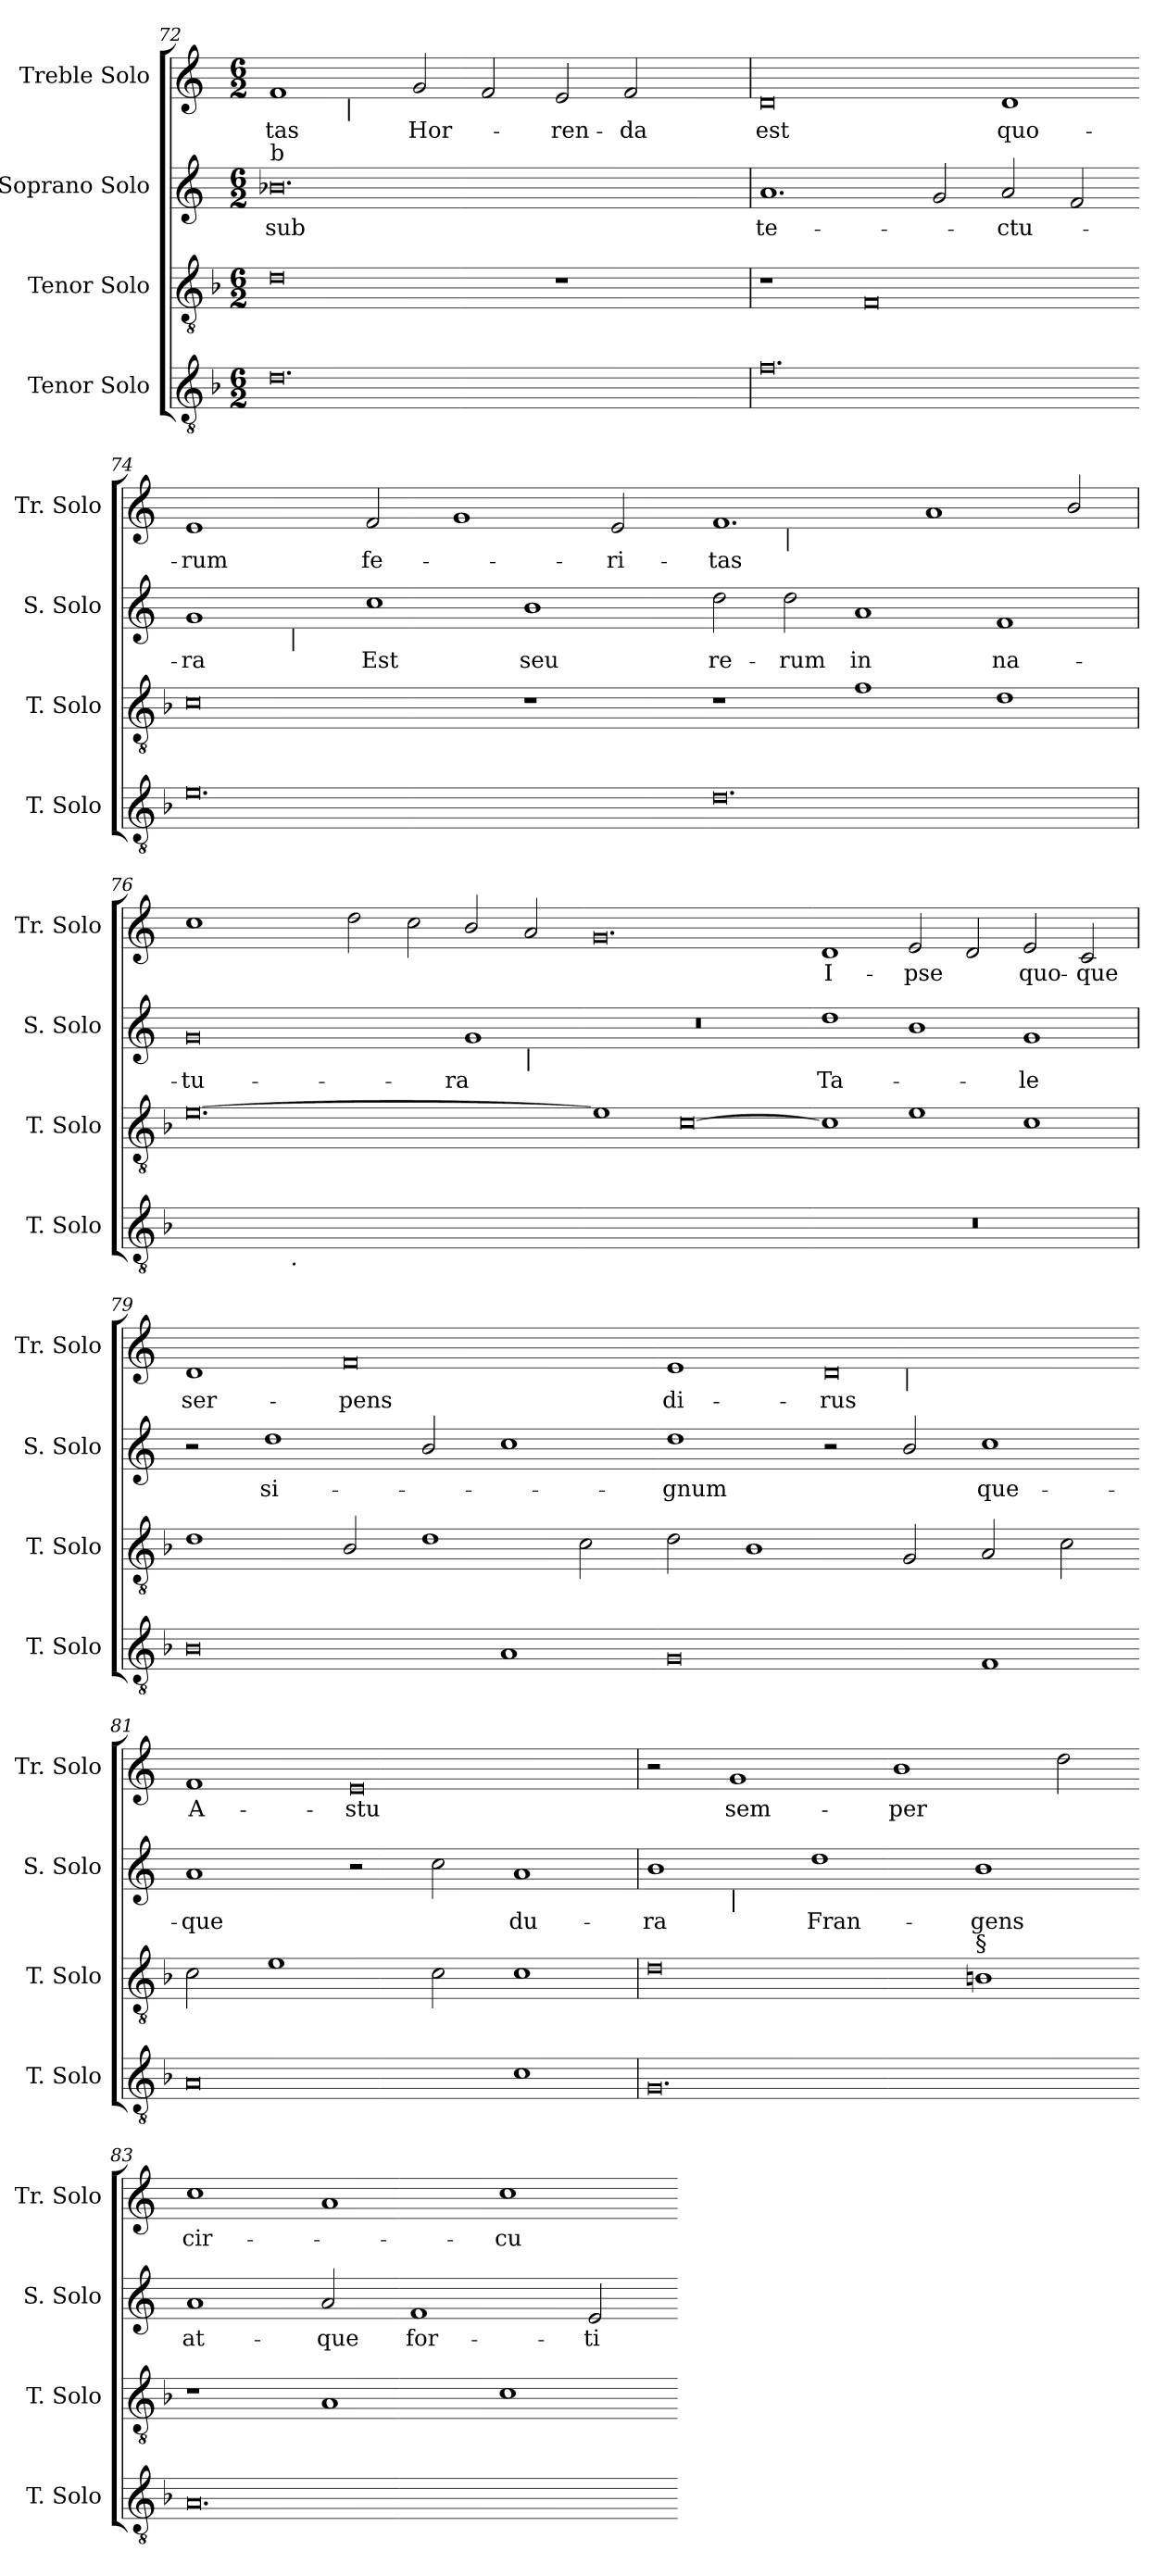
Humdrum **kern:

**kern	**kern	**kern	**text	**kern	**text
*part4	*part3	*part2	*part2	*part1	*part1
*staff4	*staff3	*staff2	*staff2	*staff1	*staff1
*I"Tenor Solo	*I"Tenor Solo	*I"Soprano Solo	*	*I"Treble Solo	*
*I'T. Solo	*I'T. Solo	*I'S. Solo	*	*I'Tr. Solo	*
*clefGv2	*clefGv2	*clefG2	*	*clefG2	*
*ITrd7c12	*ITrd7c12	*	*	*	*
*k[b-]	*k[b-]	*k[]	*	*k[]	*
*F:	*F:	*C:	*	*C:	*
*M6/2	*M6/2	*M6/2	*	*M6/2	*
=72	=72	=72	=72	=72	=72
!	!	!	!LO:LY:b:color=#000000	!	!
!	!	!LO:TX:a:t=b	!	!	!
!	!	!	!	!	!LO:LY:b:color=#000000
*	*	*	*	*^	*
0.Di	0Di	0.b-i	sub	1fi	2ryy	-tas
.	.	.	.	.	128ryy	.
.	.	.	.	.	1024ryy	.
!	!	!	!	!	!LO:TX:b:i:t=|	!
.	.	.	.	.	1ryy	.
!	!	!	!	!	!	!LO:LY:b:color=#000000
.	.	.	.	2gi/	.	Hor-
.	.	.	.	2fi/	.	.
.	.	.	.	.	1ryy	.
!	!	!	!	!	!	!LO:LY:b:color=#000000
.	1r	.	.	2ei/	.	-ren-
!	!	!	!	!	!	!LO:LY:b:color=#000000
.	.	.	.	2fi/	.	-da
.	.	.	.	.	4ryy	.
.	.	.	.	.	8ryy	.
.	.	.	.	.	16ryy	.
.	.	.	.	.	32ryy	.
.	.	.	.	.	64ryy	.
.	.	.	.	.	256..ryy	.
*	*	*	*	*v	*v	*
!!LO:PB:g=z
=73	=73	=73	=73	=73	=73
*	*	*	*	*^	*
!	!	!	!LO:LY:b:color=#000000	!	!	!
*	*	*	*	*v	*v	*
*	*	*	*	*^	*
!	!	!	!	!	!	!LO:LY:b:color=#000000
*	*	*	*	*v	*v	*
0.Fi	1r	1.ai	te-	0di	est
.	0FFi	.	.	.	.
.	.	2gi/	.	.	.
!	!	!	!LO:LY:b:color=#000000	!	!
!	!	!	!	!	!LO:LY:b:color=#000000
.	.	2ai/	-ctu-	1di	quo-
.	.	2fi/	.	.	.
=74-	=74-	=74-	=74-	=74-	=74-
!	!	!	!LO:LY:b:color=#000000	!	!
!	!	!	!	!	!LO:LY:b:color=#000000
*	*	*^	*	*	*
0.Ei	0Ci	1gi	4ryy	-ra	1ei	-rum
.	.	.	8ryy	.	.	.
.	.	.	32ryy	.	.	.
.	.	.	64ryy	.	.	.
.	.	.	256.ryy	.	.	.
!	!	!	!LO:TX:b:i:t=|	!	!	!
.	.	.	1ryy	.	.	.
!	!	!	!	!LO:LY:b:color=#000000	!	!
!	!	!	!	!	!	!LO:LY:b:color=#000000
.	.	1cci	.	Est	2fi/	fe-
.	.	.	1ryy	.	.	.
.	.	.	.	.	1gi	.
!	!	!	!	!LO:LY:b:color=#000000	!	!
.	1r	1bi	.	seu	.	.
.	.	.	2ryy	.	.	.
!	!	!	!	!	!	!LO:LY:b:color=#000000
.	.	.	.	.	2ei/	-ri-
.	.	.	16ryy	.	.	.
.	.	.	128ryy	.	.	.
.	.	.	512ryy	.	.	.
*	*	*v	*v	*	*	*
=75-	=75-	=75-	=75-	=75-	=75-
*	*	*^	*	*	*
!	!	!	!	!LO:LY:b:color=#000000	!	!
*	*	*v	*v	*	*	*
*	*	*^	*	*	*
!	!	!	!	!	!	!LO:LY:b:color=#000000
*	*	*v	*v	*	*^	*
0.Di	1r	2ddi\	re-	1.fi	2ryy	-tas
!	!	!	!	!	!LO:TX:b:i:t=|	!
!	!	!	!LO:LY:b:color=#000000	!	!	!
.	.	2ddi\	-rum	.	1ryy	.
!	!	!	!LO:LY:b:color=#000000	!	!	!
.	1Fi	1ai	in	.	.	.
.	.	.	.	1ai	1.ryy	.
!	!	!	!LO:LY:b:color=#000000	!	!	!
.	1Di	1fi	na-	.	.	.
.	.	.	.	2bi/	.	.
*	*	*	*	*v	*v	*
=76	=76	=76	=76	=76	=76
*	*	*	*	*^	*
!	!	!	!LO:LY:b:color=#000000	!	!	!
*^	*	*^	*	*v	*v	*
[>0.Ciyy	4ryy	[>0.Ei	0gi	1ryy	-tu-	1cci	.
.	8ryy	.	.	.	.	.	.
.	16ryy	.	.	.	.	.	.
.	32ryy	.	.	.	.	.	.
.	64ryy	.	.	.	.	.	.
.	128ryy	.	.	.	.	.	.
.	256ryy	.	.	.	.	.	.
.	1024ryy	.	.	.	.	.	.
!	!LO:TX:b:i:t=.	!	!	!	!	!	!
.	1ryy	.	.	.	.	.	.
.	.	.	.	1.ryy	.	2ddi\	.
.	1ryy	.	.	.	.	.	.
.	.	.	.	.	.	2cci\	.
!	!	!	!	!	!LO:LY:b:color=#000000	!	!
.	.	.	1gi	.	-ra	2bi/	.
.	2ryy	.	.	.	.	.	.
!	!	!	!	!LO:TX:b:i:t=|	!	!	!
.	.	.	.	2ryy	.	2ai/	.
.	512.ryy	.	.	.	.	.	.
=77-	=77-	=77-	=77-	=77-	=77-	=77-	=77-
!	!	!	!LO:N:vis=1	!	!	!	!
*v	*v	*	*v	*v	*	*	*
0.Ciyy]	1Ei]	0.r	.	0.gi	.
.	[>0Ci	.	.	.	.
=78-	=78-	=78-	=78-	=78-	=78-
!LO:N:vis=1	!	!	!	!	!
!	!	!	!LO:LY:b:color=#000000	!	!
!	!	!	!	!	!LO:LY:b:color=#000000
0.r	1Ci]	1ddi	Ta-	1di	I-
!	!	!	!	!	!LO:LY:b:color=#000000
.	1Ei	1bi	.	2ei/	-pse
.	.	.	.	2di/	.
!	!	!	!LO:LY:b:color=#000000	!	!
!	!	!	!	!	!LO:LY:b:color=#000000
.	1Ci	1gi	-le	2ei/	quo-
!	!	!	!	!	!LO:LY:b:color=#000000
.	.	.	.	2ci/	-que
!!LO:LB:g=z
=79	=79	=79	=79	=79	=79
!	!	!	!	!	!LO:LY:b:color=#000000
0BB-i	1Di	2r	.	1di	ser-
!	!	!	!LO:LY:b:color=#000000	!	!
.	.	1ddi	si-	.	.
!	!	!	!	!	!LO:LY:b:color=#000000
.	2BB-i/	.	.	0fi	-pens
.	1Di	2bi/	.	.	.
1AAi	.	1cci	.	.	.
.	2Ci\	.	.	.	.
=80-	=80-	=80-	=80-	=80-	=80-
!	!	!	!LO:LY:b:color=#000000	!	!
!	!	!	!	!	!LO:LY:b:color=#000000
*	*	*	*	*^	*
0GGi	2Di\	1ddi	-gnum	1ei	1.ryy	di-
.	1BB-i	.	.	.	.	.
!	!	!	!	!	!	!LO:LY:b:color=#000000
.	.	2r	.	0di	.	-rus
!	!	!	!	!	!LO:TX:b:i:t=|	!
.	2GGi/	2bi/	.	.	1.ryy	.
!	!	!	!LO:LY:b:color=#000000	!	!	!
1FFi	2AAi/	1cci	que-	.	.	.
.	2Ci\	.	.	.	.	.
*	*	*	*	*v	*v	*
=81-	=81-	=81-	=81-	=81-	=81-
*	*	*	*	*^	*
!	!	!	!LO:LY:b:color=#000000	!	!	!
*	*	*	*	*v	*v	*
*	*	*	*	*^	*
!	!	!	!	!	!	!LO:LY:b:color=#000000
*	*	*	*	*v	*v	*
0AAi	2Ci\	1ai	-que	1fi	A-
.	1Ei	.	.	.	.
!	!	!	!	!	!LO:LY:b:color=#000000
.	.	2r	.	0ei	-stu
.	2Ci\	2cci\	.	.	.
!	!	!	!LO:LY:b:color=#000000	!	!
1Ci	1Ci	1ai	du-	.	.
=82	=82	=82	=82	=82	=82
!	!	!	!LO:LY:b:color=#000000	!	!
*	*	*^	*	*	*
0.GGi	0Di	1bi	2ryy	-ra	2r	.
!	!	!	!LO:TX:b:i:t=|	!	!	!
!	!	!	!	!	!	!LO:LY:b:color=#000000
.	.	.	1ryy	.	1gi	sem-
!	!	!	!	!LO:LY:b:color=#000000	!	!
.	.	1ddi	.	Fran-	.	.
!	!	!	!	!	!	!LO:LY:b:color=#000000
.	.	.	1.ryy	.	1bi	-per
!	!LO:TX:a:t=§	!	!	!	!	!
!	!	!	!	!LO:LY:b:color=#000000	!	!
.	1BBi	1bi	.	-gens	.	.
.	.	.	.	.	2ddi\	.
*	*	*v	*v	*	*	*
=83-	=83-	=83-	=83-	=83-	=83-
*	*	*^	*	*	*
!	!	!	!	!LO:LY:b:color=#000000	!	!
*	*	*v	*v	*	*	*
*	*	*^	*	*	*
!	!	!	!	!	!	!LO:LY:b:color=#000000
*	*	*v	*v	*	*	*
0.AAi	1r	1ai	at-	1cci	cir-
!	!	!	!LO:LY:b:color=#000000	!	!
.	1AAi	2ai/	-que	1ai	.
!	!	!	!LO:LY:b:color=#000000	!	!
.	.	1fi	for-	.	.
!	!	!	!	!	!LO:LY:b:color=#000000
.	1Ci	.	.	1cci	-cu-
!	!	!	!LO:LY:b:color=#000000	!	!
.	.	2ei/	-ti-	.	.
=-	=-	=-	=-	=-	=-
*-	*-	*-	*-	*-	*-
